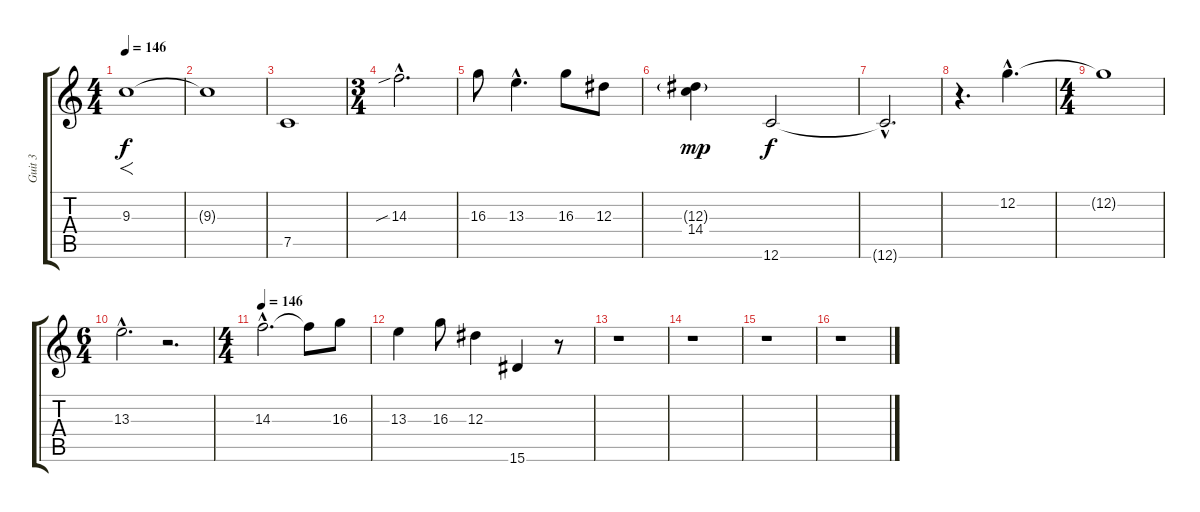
\track ("Guit 3" "Guit 3") {instrument distortionguitar}
\staff {score tabs}
\tuning (C4 G3 Eb3 Bb2 F2 C2) {hide}
\ts (4 4)
\tempo 146
\tempo 140
\tempo 146
\clef g2
\ks c
9.3.1{f dy f instrument distortionguitar} |
9.3{t}.1 |
7.5.1 |
\ts (3 4)
14.3{sib hac}.2{d} |
16.3.8 13.3{hac}.4{d} 16.3.8 12.3.8 |
(12.3{g} 14.4).4{dy mp} 12.6.2{dy f} |
12.6{hac t}.2{d} |
r.4{d} 12.2{hac}.4{d} |
\ts (4 4)
12.2{t}.1 |
\ts (6 4)
13.3{hac}.2{d} r.2{d} |
\ts (4 4)
\tempo 146
14.3{hac}.2{d} 14.3{t}.8 16.3.8 |
13.3.4 16.3.8 12.3.4 15.6.4 r.8 |
r.1 |
r.1 |
r.1 |
r.1
